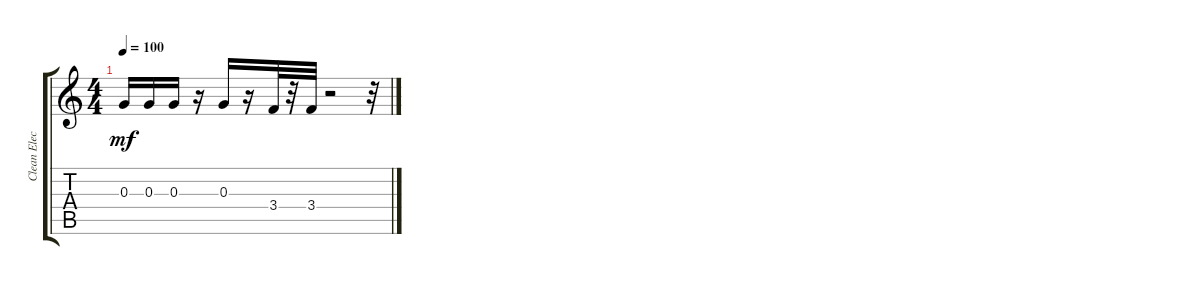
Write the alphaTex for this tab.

\track ("Clean Elec. Guitar" "Clean Elec") {instrument electricguitarclean}
\staff {score tabs}
\tuning (E4 B3 G3 D3 A2 E2) {hide}
\ts (4 4)
\tempo 100
\clef g2
\ks c
0.3.16{dy mf} 0.3.16 0.3.16 r.16 0.3.16 r.16 3.4.32 r.32 3.4.32 r.2 r.32
